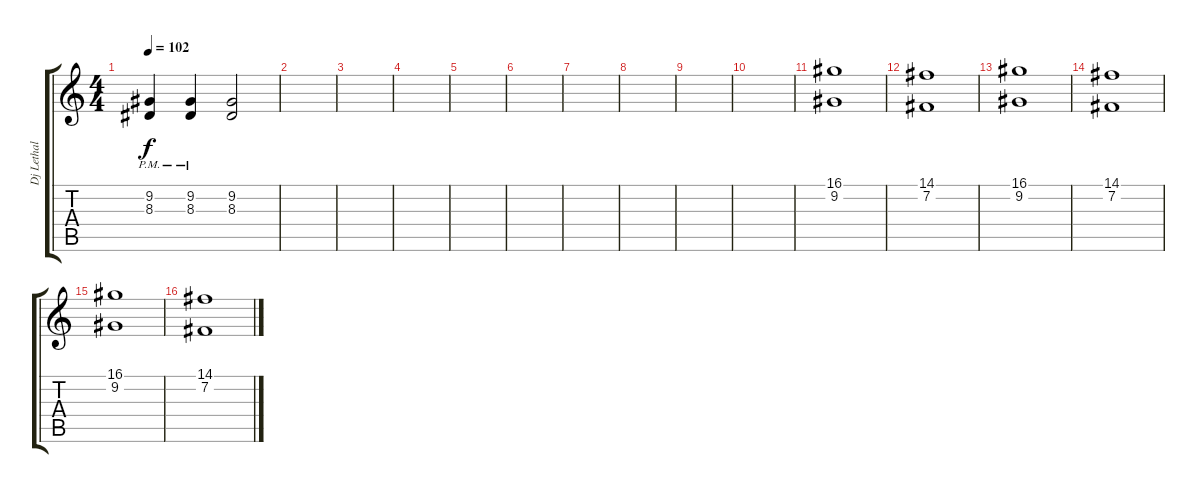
\track ("Dj Lethal (Samples)" "Dj Lethal ") {instrument stringensemble1}
\staff {score tabs}
\tuning (E4 B3 G3 D3 A2 E2) {hide}
\ts (4 4)
\tempo 102
\clef g2
\ks c
(9.2{pm} 8.3{pm}).4{dy f} (9.2{pm} 8.3{pm}).4 (9.2 8.3).2 |
|
|
|
|
|
|
|
|
|
(16.1 9.2).1{volume 9} |
(14.1 7.2).1 |
(16.1 9.2).1 |
(14.1 7.2).1 |
(16.1 9.2).1 |
(14.1 7.2).1
